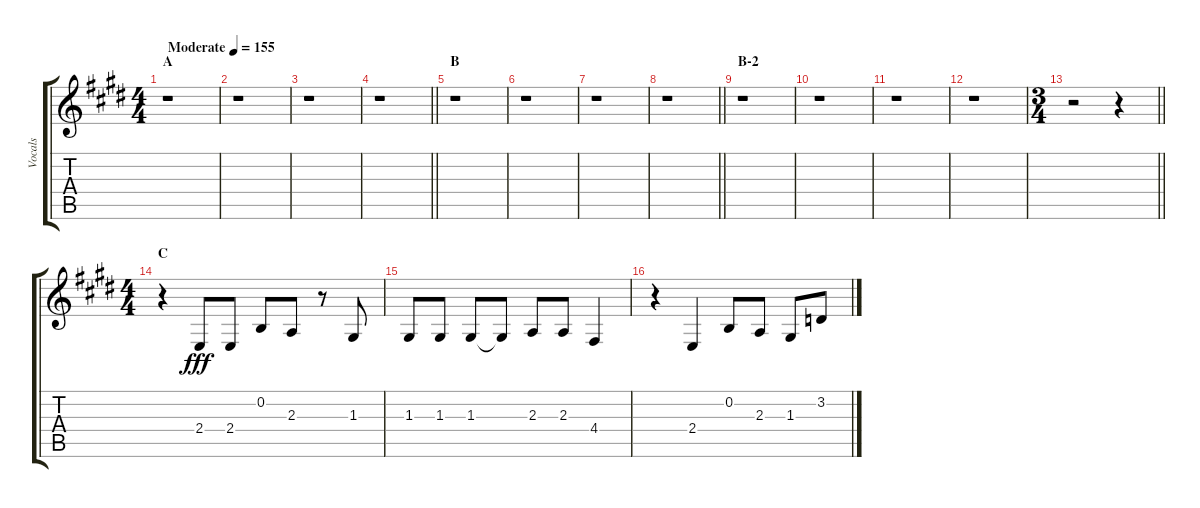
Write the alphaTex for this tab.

\track ("Vocals" "Vocals") {instrument voiceoohs}
\staff {score tabs}
\tuning (E4 B3 G3 D3 A2 E2) {hide}
\ts (4 4)
\section ("" "A")
\tempo (155 "Moderate")
\clef g2
\ks e
r.1{dy fff instrument voiceoohs} |
r.1 |
r.1 |
\barLineRight lightlight
r.1 |
\section ("" "B")
r.1 |
r.1 |
r.1 |
\barLineRight lightlight
r.1 |
\section ("" "B-2")
r.1 |
r.1 |
r.1 |
r.1 |
\ts (3 4)
\barLineRight lightlight
r.2 r.4 |
\ts (4 4)
\section ("" "C")
r.4 2.4.8 2.4.8 0.2.8 2.3.8 r.8 1.3.8 |
1.3.8 1.3.8 1.3.8 1.3{t}.8 2.3.8 2.3.8 4.4.4 |
r.4 2.4.4 0.2.8 2.3.8 1.3.8 3.2.8
